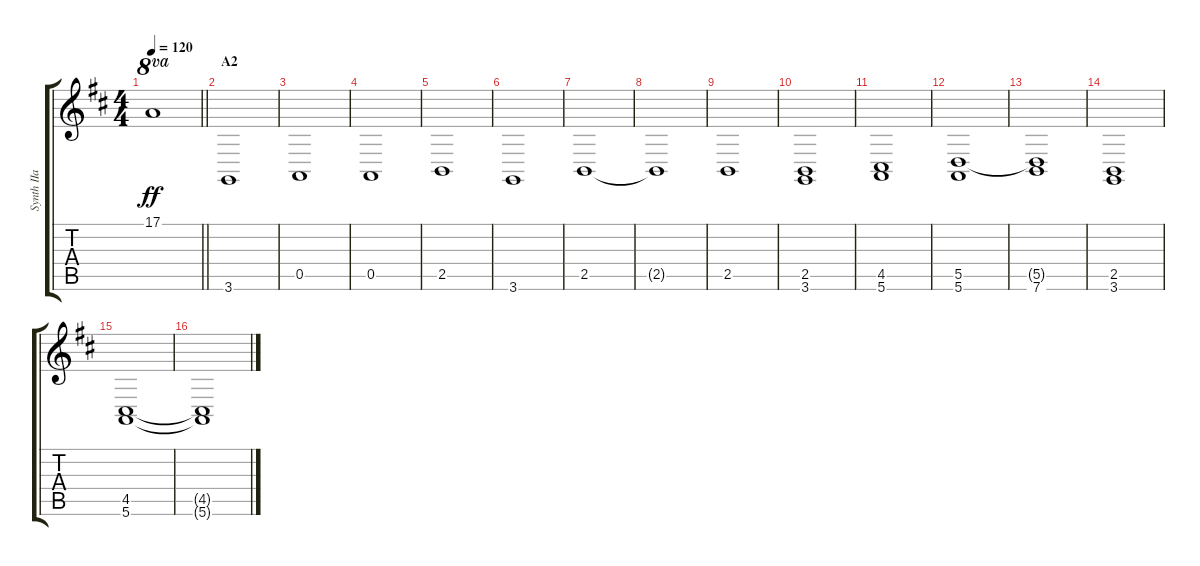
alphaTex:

\track ("Synth IIa (Kotobuki Tsumugi)" "Synth IIa ") {instrument stringensemble1}
\staff {score tabs}
\tuning (E4 B3 G3 D3 A2 E2) {hide}
\ts (4 4)
\tempo 120
\clef g2
\barLineRight lightlight
\ks d
17.1{t}.1{ot 8va dy ff} |
\section ("" "A2")
3.6.1 |
0.5.1 |
0.5.1 |
2.5.1 |
3.6.1 |
2.5.1 |
2.5{t}.1 |
2.5.1 |
(2.5 3.6).1 |
(4.5 5.6).1 |
(5.5 5.6).1 |
(5.5{t} 7.6).1 |
(2.5 3.6).1 |
(4.5 5.6).1 |
(4.5{t} 5.6{t}).1
